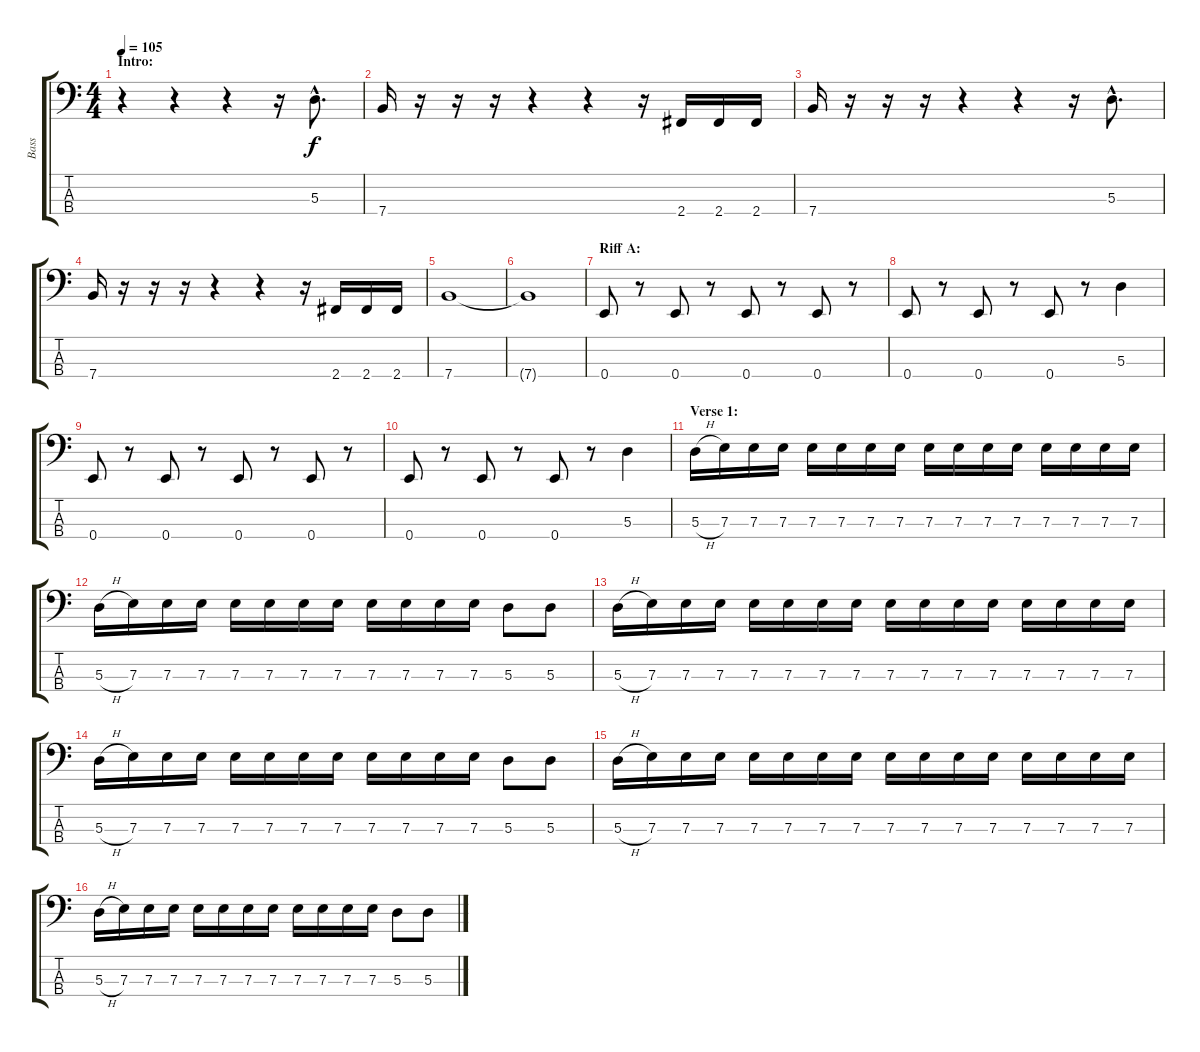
\track ("Bass" "Bass") {instrument electricbasspick}
\staff {score tabs}
\tuning (G2 D2 A1 E1) {hide}
\ts (4 4)
\section ("" "Intro:")
\tempo 105
\clef f4
\ks c
r.4{dy f instrument electricbasspick} r.4 r.4 r.16 5.3{hac}.8{d} |
7.4.16 r.16 r.16 r.16 r.4 r.4 r.16 2.4.16 2.4.16 2.4.16 |
7.4.16 r.16 r.16 r.16 r.4 r.4 r.16 5.3{hac}.8{d} |
7.4.16 r.16 r.16 r.16 r.4 r.4 r.16 2.4.16 2.4.16 2.4.16 |
7.4.1 |
7.4{t}.1 |
\section ("" "Riff A:")
0.4.8 r.8 0.4.8 r.8 0.4.8 r.8 0.4.8 r.8 |
0.4.8 r.8 0.4.8 r.8 0.4.8 r.8 5.3.4 |
0.4.8 r.8 0.4.8 r.8 0.4.8 r.8 0.4.8 r.8 |
0.4.8 r.8 0.4.8 r.8 0.4.8 r.8 5.3.4 |
\section ("" "Verse 1:")
5.3{h}.16 7.3.16 7.3.16 7.3.16 7.3.16 7.3.16 7.3.16 7.3.16 7.3.16 7.3.16 7.3.16 7.3.16 7.3.16 7.3.16 7.3.16 7.3.16 |
5.3{h}.16 7.3.16 7.3.16 7.3.16 7.3.16 7.3.16 7.3.16 7.3.16 7.3.16 7.3.16 7.3.16 7.3.16 5.3.8 5.3.8 |
5.3{h}.16 7.3.16 7.3.16 7.3.16 7.3.16 7.3.16 7.3.16 7.3.16 7.3.16 7.3.16 7.3.16 7.3.16 7.3.16 7.3.16 7.3.16 7.3.16 |
5.3{h}.16 7.3.16 7.3.16 7.3.16 7.3.16 7.3.16 7.3.16 7.3.16 7.3.16 7.3.16 7.3.16 7.3.16 5.3.8 5.3.8 |
5.3{h}.16 7.3.16 7.3.16 7.3.16 7.3.16 7.3.16 7.3.16 7.3.16 7.3.16 7.3.16 7.3.16 7.3.16 7.3.16 7.3.16 7.3.16 7.3.16 |
5.3{h}.16 7.3.16 7.3.16 7.3.16 7.3.16 7.3.16 7.3.16 7.3.16 7.3.16 7.3.16 7.3.16 7.3.16 5.3.8 5.3.8
